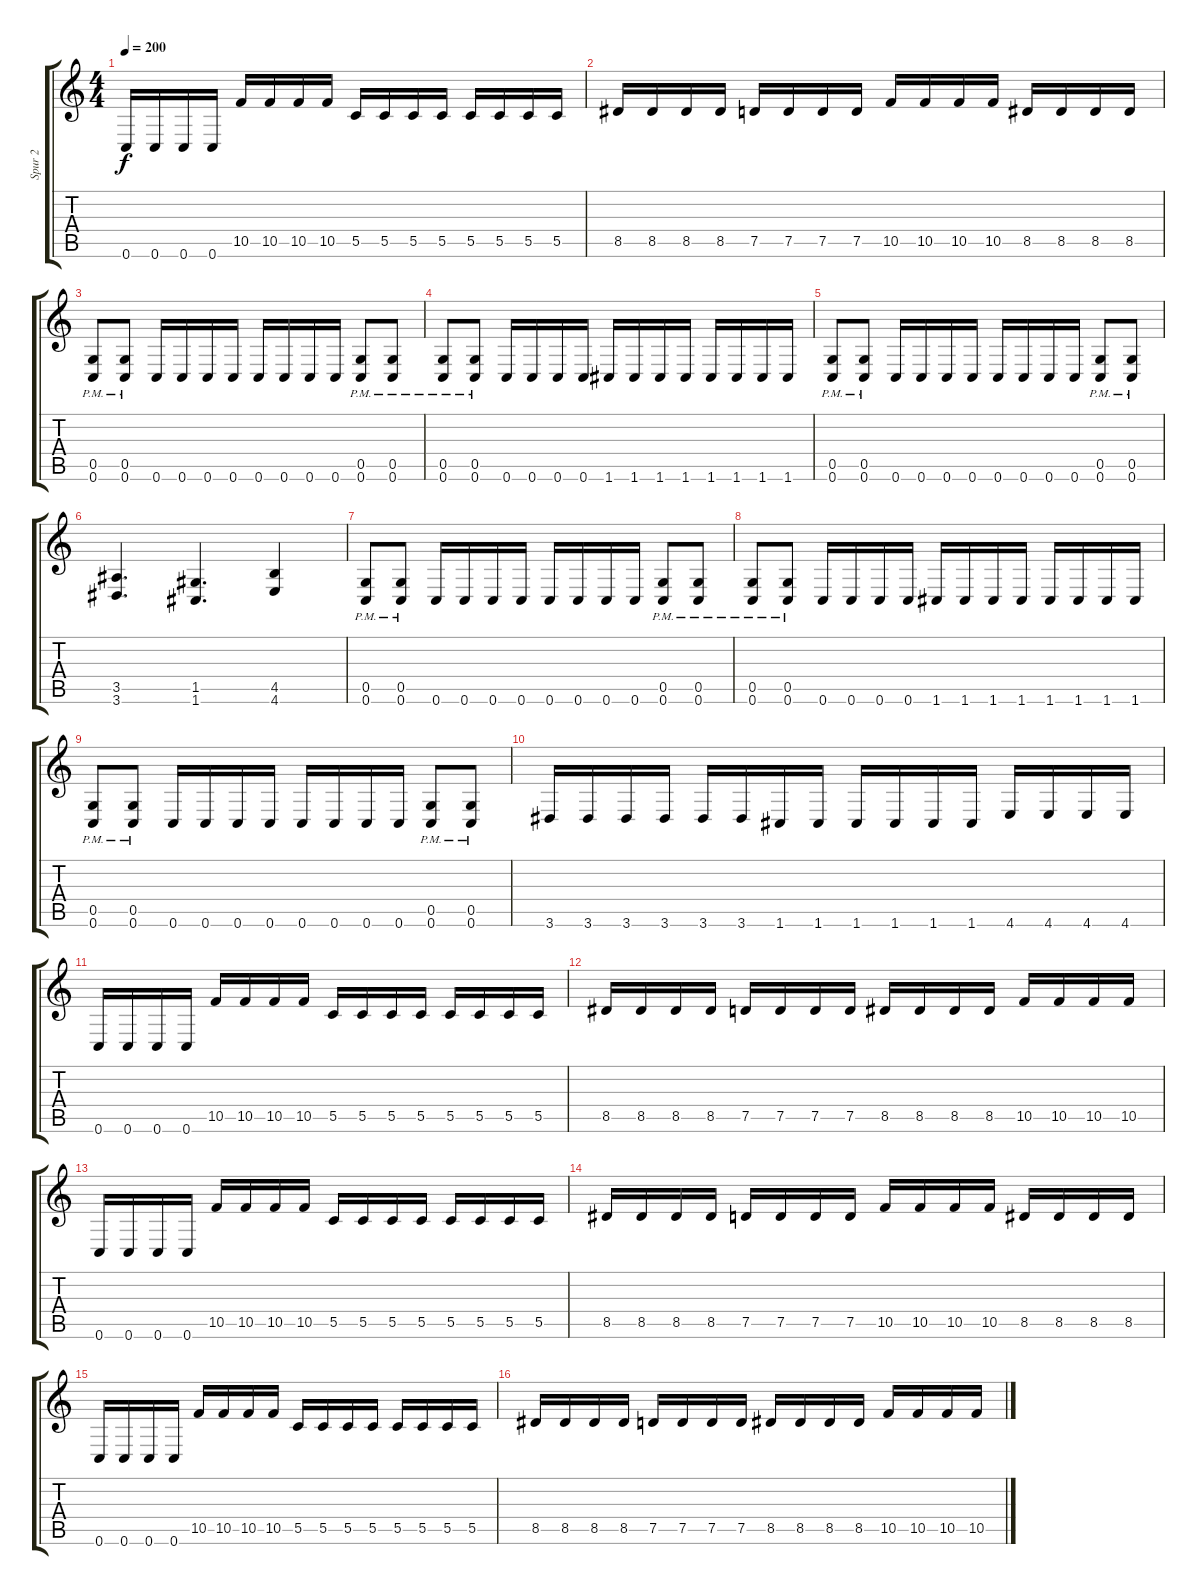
\track ("Spur 2" "Spur 2") {instrument distortionguitar}
\staff {score tabs}
\tuning (D4 A3 F3 C3 G2 C2) {hide}
\ts (4 4)
\tempo 200
\clef g2
\ks c
0.6.16{dy f} 0.6.16 0.6.16 0.6.16 10.5.16 10.5.16 10.5.16 10.5.16 5.5.16 5.5.16 5.5.16 5.5.16 5.5.16 5.5.16 5.5.16 5.5.16 |
8.5.16 8.5.16 8.5.16 8.5.16 7.5.16 7.5.16 7.5.16 7.5.16 10.5.16 10.5.16 10.5.16 10.5.16 8.5.16 8.5.16 8.5.16 8.5.16 |
(0.5{pm} 0.6{pm}).8 (0.5{pm} 0.6{pm}).8 0.6.16 0.6.16 0.6.16 0.6.16 0.6.16 0.6.16 0.6.16 0.6.16 (0.5{pm} 0.6{pm}).8 (0.5{pm} 0.6{pm}).8 |
(0.5{pm} 0.6{pm}).8 (0.5{pm} 0.6{pm}).8 0.6.16 0.6.16 0.6.16 0.6.16 1.6.16 1.6.16 1.6.16 1.6.16 1.6.16 1.6.16 1.6.16 1.6.16 |
(0.5{pm} 0.6{pm}).8 (0.5{pm} 0.6{pm}).8 0.6.16 0.6.16 0.6.16 0.6.16 0.6.16 0.6.16 0.6.16 0.6.16 (0.5{pm} 0.6{pm}).8 (0.5{pm} 0.6{pm}).8 |
(3.5 3.6).4{d} (1.5 1.6).4{d} (4.5 4.6).4 |
(0.5{pm} 0.6{pm}).8 (0.5{pm} 0.6{pm}).8 0.6.16 0.6.16 0.6.16 0.6.16 0.6.16 0.6.16 0.6.16 0.6.16 (0.5{pm} 0.6{pm}).8 (0.5{pm} 0.6{pm}).8 |
(0.5{pm} 0.6{pm}).8 (0.5{pm} 0.6{pm}).8 0.6.16 0.6.16 0.6.16 0.6.16 1.6.16 1.6.16 1.6.16 1.6.16 1.6.16 1.6.16 1.6.16 1.6.16 |
(0.5{pm} 0.6{pm}).8 (0.5{pm} 0.6{pm}).8 0.6.16 0.6.16 0.6.16 0.6.16 0.6.16 0.6.16 0.6.16 0.6.16 (0.5{pm} 0.6{pm}).8 (0.5{pm} 0.6{pm}).8 |
3.6.16 3.6.16 3.6.16 3.6.16 3.6.16 3.6.16 1.6.16 1.6.16 1.6.16 1.6.16 1.6.16 1.6.16 4.6.16 4.6.16 4.6.16 4.6.16 |
0.6.16 0.6.16 0.6.16 0.6.16 10.5.16 10.5.16 10.5.16 10.5.16 5.5.16 5.5.16 5.5.16 5.5.16 5.5.16 5.5.16 5.5.16 5.5.16 |
8.5.16 8.5.16 8.5.16 8.5.16 7.5.16 7.5.16 7.5.16 7.5.16 8.5.16 8.5.16 8.5.16 8.5.16 10.5.16 10.5.16 10.5.16 10.5.16 |
0.6.16 0.6.16 0.6.16 0.6.16 10.5.16 10.5.16 10.5.16 10.5.16 5.5.16 5.5.16 5.5.16 5.5.16 5.5.16 5.5.16 5.5.16 5.5.16 |
8.5.16 8.5.16 8.5.16 8.5.16 7.5.16 7.5.16 7.5.16 7.5.16 10.5.16 10.5.16 10.5.16 10.5.16 8.5.16 8.5.16 8.5.16 8.5.16 |
0.6.16 0.6.16 0.6.16 0.6.16 10.5.16 10.5.16 10.5.16 10.5.16 5.5.16 5.5.16 5.5.16 5.5.16 5.5.16 5.5.16 5.5.16 5.5.16 |
8.5.16 8.5.16 8.5.16 8.5.16 7.5.16 7.5.16 7.5.16 7.5.16 8.5.16 8.5.16 8.5.16 8.5.16 10.5.16 10.5.16 10.5.16 10.5.16
